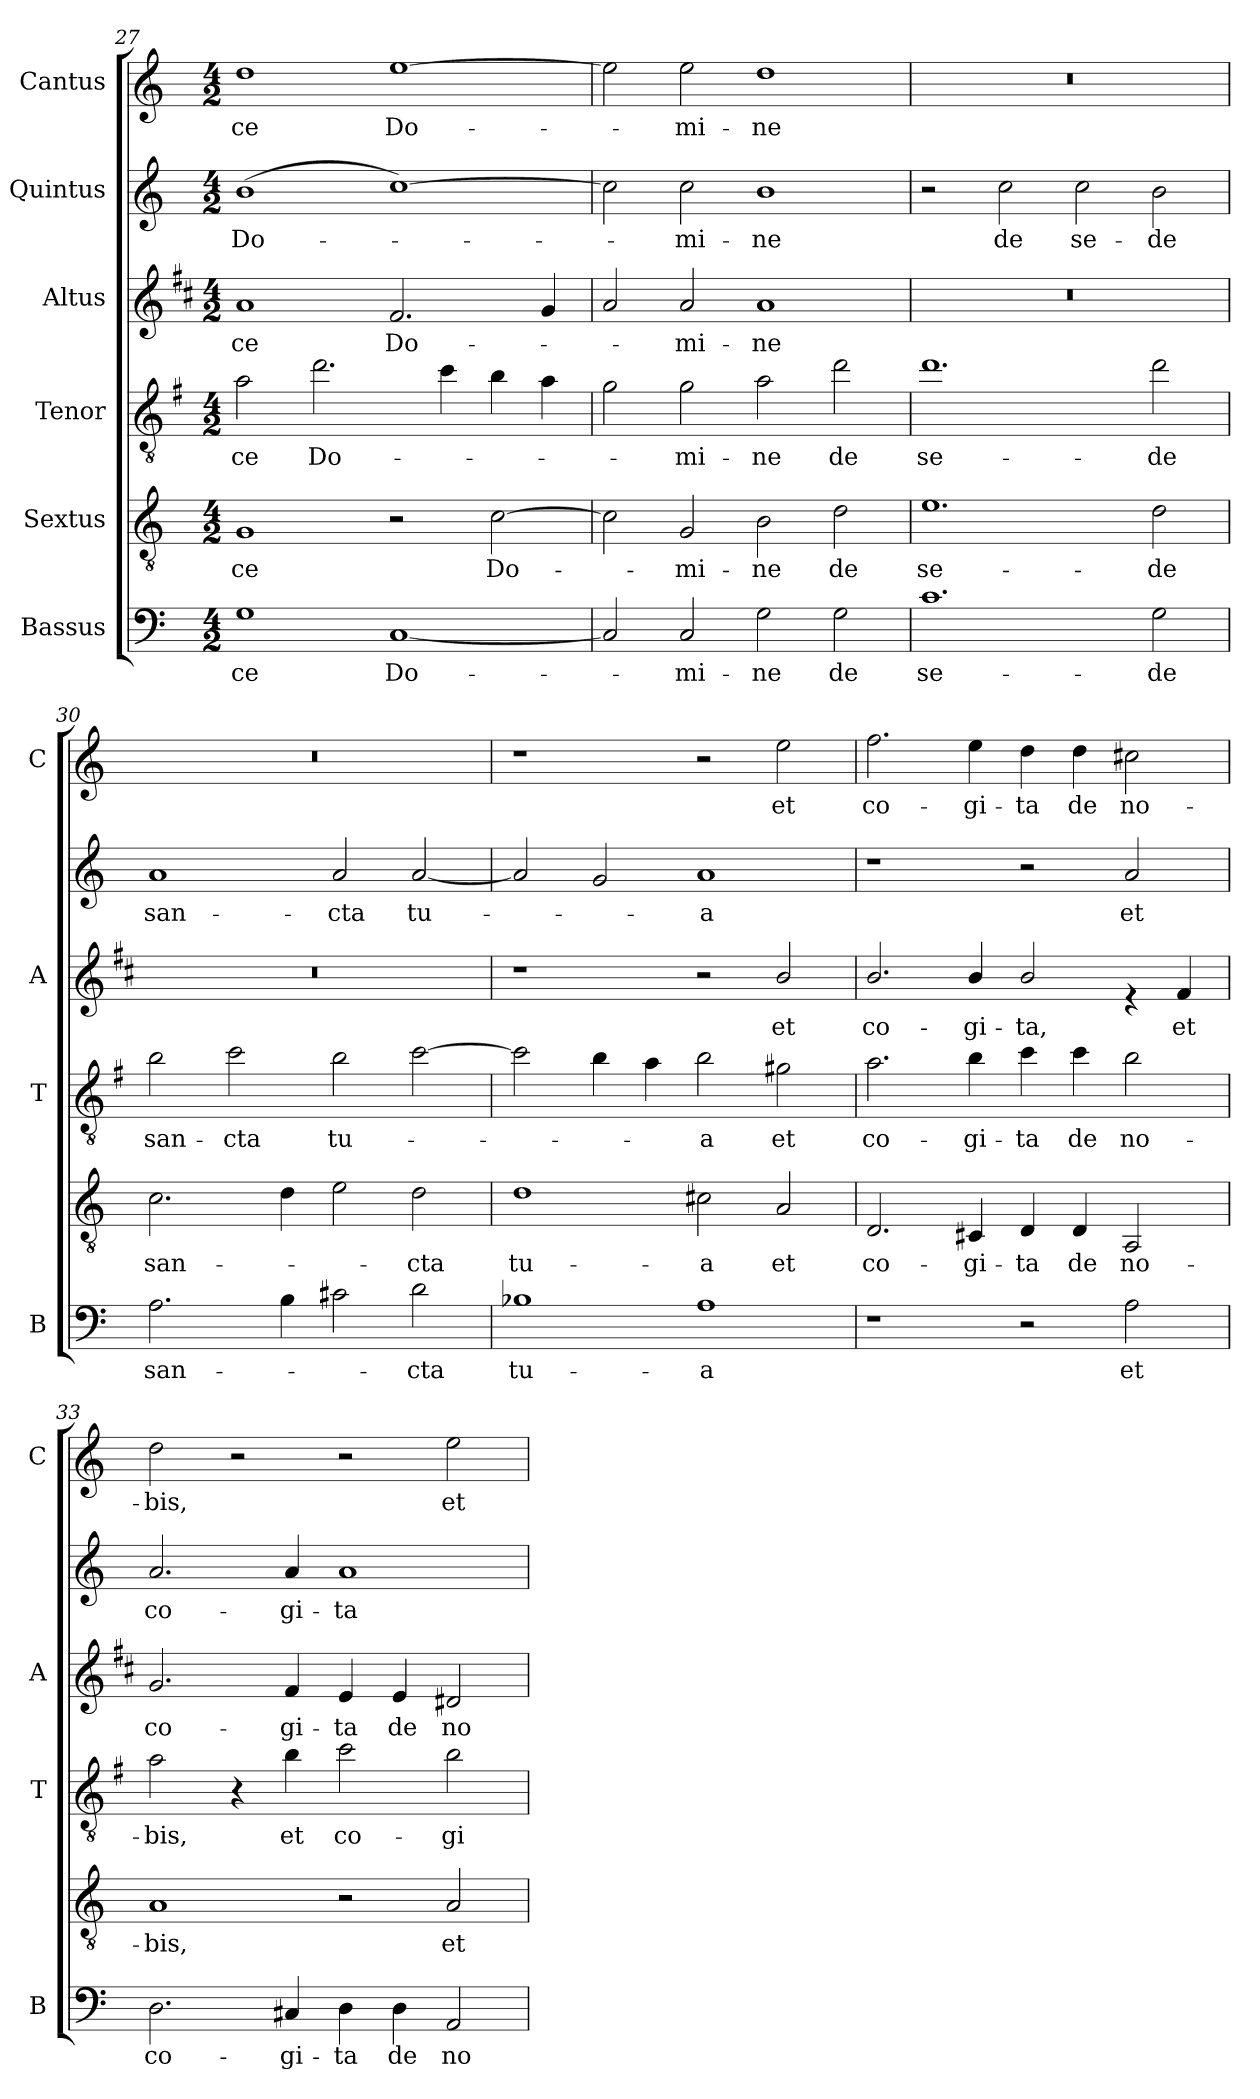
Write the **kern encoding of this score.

**kern	**text	**kern	**text	**kern	**text	**kern	**text	**kern	**text	**kern	**text
*part6	*part6	*part5	*part5	*part4	*part4	*part3	*part3	*part2	*part2	*part1	*part1
*staff6	*staff6	*staff5	*staff5	*staff4	*staff4	*staff3	*staff3	*staff2	*staff2	*staff1	*staff1
*I"Bassus	*	*I"Sextus	*	*I"Tenor	*	*I"Altus	*	*I"Quintus	*	*I"Cantus	*
*I'B	*	*	*	*I'T	*	*I'A	*	*	*	*I'C	*
*clefF4	*	*clefGv2	*	*clefGv2	*	*clefG2	*	*clefG2	*	*clefG2	*
*	*	*	*	*ITrd4c7	*	*ITrd1c2	*	*	*	*	*
*k[]	*	*k[]	*	*k[]	*	*k[]	*	*k[]	*	*k[]	*
*C:	*	*C:	*	*C:	*	*C:	*	*C:	*	*C:	*
*M4/2	*	*M4/2	*	*M4/2	*	*M4/2	*	*M4/2	*	*M4/2	*
=27	=27	=27	=27	=27	=27	=27	=27	=27	=27	=27	=27
!	!LO:LY:b	!	!LO:LY:b	!	!LO:LY:b	!	!LO:LY:b	!	!LO:LY:b	!	!LO:LY:b
1G	-ce	1G	-ce	2d\	-ce	1g	-ce	(>1b	Do-	1dd	-ce
!	!	!	!	!	!LO:LY:b	!	!	!	!	!	!
.	.	.	.	2.g\	Do-	.	.	.	.	.	.
!	!LO:LY:b	!	!	!	!	!	!LO:LY:b	!	!	!	!LO:LY:b
[1C	Do-	2r	.	.	.	2.e/	Do-	[1cc)	.	[1ee	Do-
.	.	.	.	4f\	.	.	.	.	.	.	.
!	!	!	!LO:LY:b	!	!	!	!	!	!	!	!
.	.	[2c\	Do-	4e\	.	.	.	.	.	.	.
.	.	.	.	4d\	.	4f/	.	.	.	.	.
=28	=28	=28	=28	=28	=28	=28	=28	=28	=28	=28	=28
2C/]	.	2c\]	.	2c\	.	2g/	.	2cc\]	.	2ee\]	.
!	!LO:LY:b	!	!LO:LY:b	!	!LO:LY:b	!	!LO:LY:b	!	!LO:LY:b	!	!LO:LY:b
2C/	-mi-	2G/	-mi-	2c\	-mi-	2g/	-mi-	2cc\	-mi-	2ee\	-mi-
!	!LO:LY:b	!	!LO:LY:b	!	!LO:LY:b	!	!LO:LY:b	!	!LO:LY:b	!	!LO:LY:b
2G\	-ne	2B\	-ne	2d\	-ne	1g	-ne	1b	-ne	1dd	-ne
!	!LO:LY:b	!	!LO:LY:b	!	!LO:LY:b	!	!	!	!	!	!
2G\	de	2d\	de	2g\	de	.	.	.	.	.	.
!!LO:PB:g=z
=29	=29	=29	=29	=29	=29	=29	=29	=29	=29	=29	=29
!	!LO:LY:b	!	!LO:LY:b	!	!LO:LY:b	!	!	!	!	!	!
1.c	se-	1.e	se-	1.g	se-	0r	.	2r	.	0r	.
!	!	!	!	!	!	!	!	!	!LO:LY:b	!	!
.	.	.	.	.	.	.	.	2cc\	de	.	.
!	!	!	!	!	!	!	!	!	!LO:LY:b	!	!
.	.	.	.	.	.	.	.	2cc\	se-	.	.
!	!LO:LY:b	!	!LO:LY:b	!	!LO:LY:b	!	!	!	!LO:LY:b	!	!
2G\	-de	2d\	-de	2g\	-de	.	.	2b\	-de	.	.
=30	=30	=30	=30	=30	=30	=30	=30	=30	=30	=30	=30
!	!LO:LY:b	!	!LO:LY:b	!	!LO:LY:b	!	!	!	!LO:LY:b	!	!
2.A\	san-	2.c\	san-	2e\	san-	0r	.	1a	san-	0r	.
!	!	!	!	!	!LO:LY:b	!	!	!	!	!	!
.	.	.	.	2f\	-cta	.	.	.	.	.	.
4B\	.	4d\	.	.	.	.	.	.	.	.	.
!	!	!	!	!	!LO:LY:b	!	!	!	!LO:LY:b	!	!
2c#X\	.	2e\	.	2e\	tu-	.	.	2a/	-cta	.	.
!	!LO:LY:b	!	!LO:LY:b	!	!	!	!	!	!LO:LY:b	!	!
2d\	-cta	2d\	-cta	[2f\	.	.	.	[2a/	tu-	.	.
=31	=31	=31	=31	=31	=31	=31	=31	=31	=31	=31	=31
!	!LO:LY:b	!	!LO:LY:b	!	!	!	!	!	!	!	!
1B-X	tu-	1d	tu-	2f\]	.	1r	.	2a/]	.	1r	.
.	.	.	.	4e\	.	.	.	2g/	.	.	.
.	.	.	.	4d\	.	.	.	.	.	.	.
!	!LO:LY:b	!	!LO:LY:b	!	!LO:LY:b	!	!	!	!LO:LY:b	!	!
1A	-a	2c#X\	-a	2e\	-a	2r	.	1a	-a	2r	.
!	!	!	!LO:LY:b	!	!LO:LY:b	!	!LO:LY:b	!	!	!	!LO:LY:b
.	.	2A/	et	2c#X\	et	2a/	et	.	.	2ee\	et
=32	=32	=32	=32	=32	=32	=32	=32	=32	=32	=32	=32
!	!	!	!LO:LY:b	!	!LO:LY:b	!	!LO:LY:b	!	!	!	!LO:LY:b
1r	.	2.D/	co-	2.d\	co-	2.a/	co-	1r	.	2.ff\	co-
!	!	!	!LO:LY:b	!	!LO:LY:b	!	!LO:LY:b	!	!	!	!LO:LY:b
.	.	4C#X/	-gi-	4e\	-gi-	4a/	-gi-	.	.	4ee\	-gi-
!	!	!	!LO:LY:b	!	!LO:LY:b	!	!LO:LY:b	!	!	!	!LO:LY:b
2r	.	4D/	-ta	4f\	-ta	2a/	-ta,	2r	.	4dd\	-ta
!	!	!	!LO:LY:b	!	!LO:LY:b	!	!	!	!	!	!LO:LY:b
.	.	4D/	de	4f\	de	.	.	.	.	4dd\	de
!	!LO:LY:b	!	!LO:LY:b	!	!LO:LY:b	!	!	!	!LO:LY:b	!	!LO:LY:b
2A\	et	2AA/	no-	2e\	no-	4rd	.	2a/	et	2cc#X\	no-
!	!	!	!	!	!	!	!LO:LY:b	!	!	!	!
.	.	.	.	.	.	4e/	et	.	.	.	.
=33	=33	=33	=33	=33	=33	=33	=33	=33	=33	=33	=33
!	!LO:LY:b	!	!LO:LY:b	!	!LO:LY:b	!	!LO:LY:b	!	!LO:LY:b	!	!LO:LY:b
2.D\	co-	1A	-bis,	2d\	-bis,	2.f/	co-	2.a/	co-	2dd\	-bis,
.	.	.	.	4r	.	.	.	.	.	2r	.
!	!LO:LY:b	!	!	!	!LO:LY:b	!	!LO:LY:b	!	!LO:LY:b	!	!
4C#X/	-gi-	.	.	4e\	et	4e/	-gi-	4a/	-gi-	.	.
!	!LO:LY:b	!	!	!	!LO:LY:b	!	!LO:LY:b	!	!LO:LY:b	!	!
4D\	-ta	2rc	.	2f\	co-	4d/	-ta	1a	-ta	2r	.
!	!LO:LY:b	!	!	!	!	!	!LO:LY:b	!	!	!	!
4D\	de	.	.	.	.	4d/	de	.	.	.	.
!	!LO:LY:b	!	!LO:LY:b	!	!LO:LY:b	!	!LO:LY:b	!	!	!	!LO:LY:b
2AA/	no-	2A/	et	2e\	-gi-	2c#X/	no-	.	.	2ee\	et
=	=	=	=	=	=	=	=	=	=	=	=
*-	*-	*-	*-	*-	*-	*-	*-	*-	*-	*-	*-
